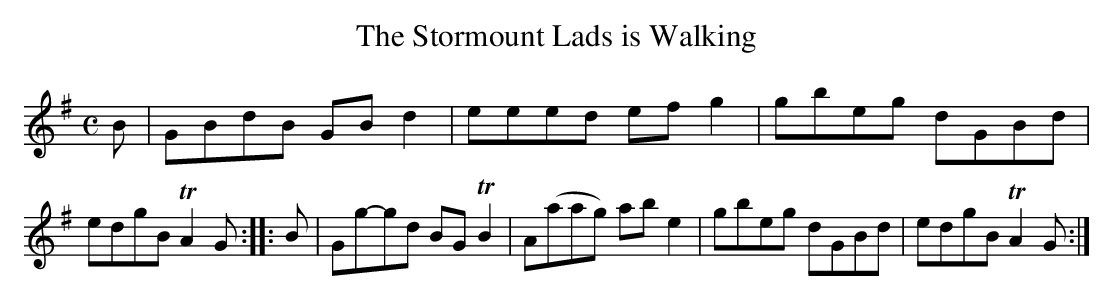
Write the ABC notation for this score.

X:1
T:The Stormount Lads is Walking
L:1/8
M:C
K:G
B|GBdB GBd2|eeed ef g2|gbeg dGBd|edgB TA2G::B|Gg-gd BG TB2|A(aag) abe2|gbeg dGBd|edgB TA2G:|]
